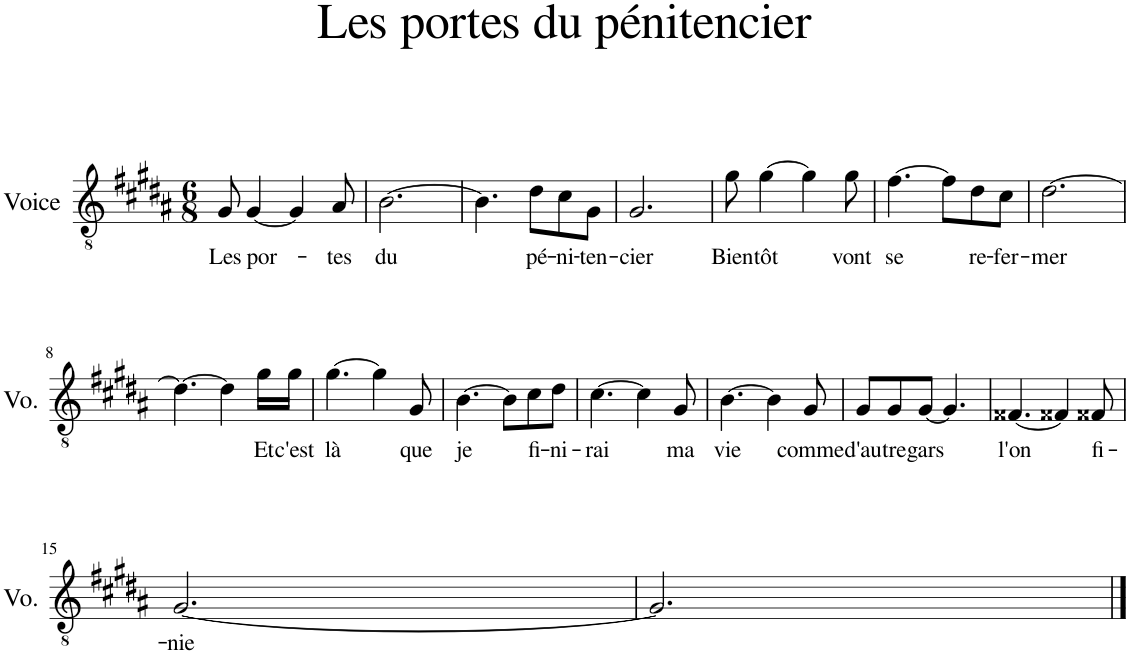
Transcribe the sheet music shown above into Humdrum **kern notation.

**kern	**text
*part1	*part1
*staff1	*staff1
*I"Voice	*
*I'Vo.	*
*clefGv2	*
*k[f#c#g#d#a#]	*
*M6/8	*
=1	=1
!	!LO:LY:b
8G#/	Les
!	!LO:LY:b
[4G#/	por-
4G#/]	.
!	!LO:LY:b
8A#/	tes
=2	=2
!	!LO:LY:b
[2.B\	du
=3	=3
4.B\]	.
!	!LO:LY:b
8d#\L	pé-
!	!LO:LY:b
8c#\	-ni-
!	!LO:LY:b
8G#\J	-ten-
=4	=4
!	!LO:LY:b
2.G#/	-cier
=5	=5
!	!LO:LY:b
8g#\	Bien-
!	!LO:LY:b
[4g#\	-tôt
4g#\]	.
!	!LO:LY:b
8g#\	vont
=6	=6
!	!LO:LY:b
[4.f#\	se
8f#\L]	.
!	!LO:LY:b
8d#\	re-
!	!LO:LY:b
8c#\J	-fer-
=7	=7
!	!LO:LY:b
[2.d#\	-mer
!!LO:LB:g=z
=8	=8
4.d#\_	.
4d#\]	.
!	!LO:LY:b
16g#\LL	Et
!	!LO:LY:b
16g#\JJ	c'est
=9	=9
!	!LO:LY:b
[4.g#\	là
4g#\]	.
!	!LO:LY:b
8G#/	que
=10	=10
!	!LO:LY:b
[4.B\	je
8B\L]	.
!	!LO:LY:b
8c#\	fi-
!	!LO:LY:b
8d#\J	-ni-
=11	=11
!	!LO:LY:b
[4.c#\	-rai
4c#\]	.
!	!LO:LY:b
8G#/	ma
=12	=12
!	!LO:LY:b
[4.B\	vie
4B\]	.
!	!LO:LY:b
8G#/	comme
=13	=13
!	!LO:LY:b
8G#/L	d'au-
!	!LO:LY:b
8G#/	-tre
!	!LO:LY:b
[8G#/J	gars
4.G#/]	.
=14	=14
!	!LO:LY:b
[4.F##X/	l'on
4F##X/]	.
!	!LO:LY:b
8F##X/	fi-
!!LO:LB:g=z
=15	=15
!	!LO:LY:b
[2.G#/	-nie
=16	=16
2.G#/]	.
==	==
*-	*-
